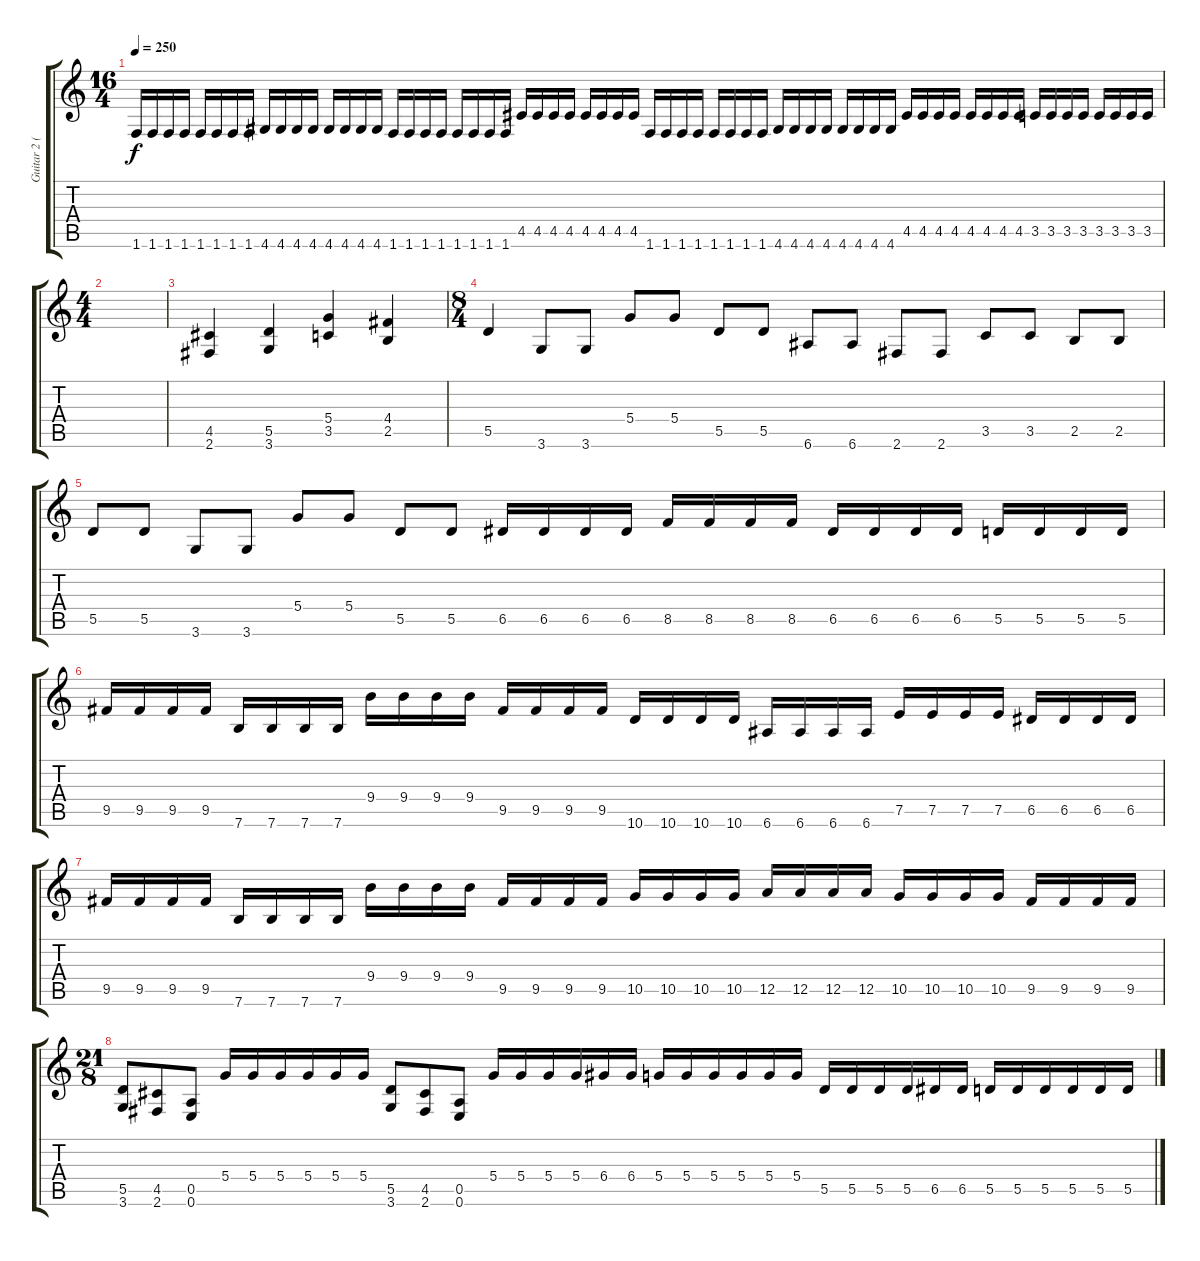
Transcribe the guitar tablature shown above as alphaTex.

\track ("Guitar 2 (Matt Sotelo)" "Guitar 2 (") {instrument distortionguitar}
\staff {score tabs}
\tuning (E4 B3 G3 D3 A2 E2) {hide}
\ts (16 4)
\tempo 250
\clef g2
\ks c
1.6.16{dy f} 1.6.16 1.6.16 1.6.16 1.6.16 1.6.16 1.6.16 1.6.16 4.6.16 4.6.16 4.6.16 4.6.16 4.6.16 4.6.16 4.6.16 4.6.16 1.6.16 1.6.16 1.6.16 1.6.16 1.6.16 1.6.16 1.6.16 1.6.16 4.5.16 4.5.16 4.5.16 4.5.16 4.5.16 4.5.16 4.5.16 4.5.16 1.6.16 1.6.16 1.6.16 1.6.16 1.6.16 1.6.16 1.6.16 1.6.16 4.6.16 4.6.16 4.6.16 4.6.16 4.6.16 4.6.16 4.6.16 4.6.16 4.5.16 4.5.16 4.5.16 4.5.16 4.5.16 4.5.16 4.5.16 4.5.16 3.5.16 3.5.16 3.5.16 3.5.16 3.5.16 3.5.16 3.5.16 3.5.16 |
\ts (4 4)
|
(4.5 2.6).4 (5.5 3.6).4 (5.4 3.5).4 (4.4 2.5).4 |
\ts (8 4)
5.5.4 3.6.8 3.6.8 5.4.8 5.4.8 5.5.8 5.5.8 6.6.8 6.6.8 2.6.8 2.6.8 3.5.8 3.5.8 2.5.8 2.5.8 |
5.5.8 5.5.8 3.6.8 3.6.8 5.4.8 5.4.8 5.5.8 5.5.8 6.5.16 6.5.16 6.5.16 6.5.16 8.5.16 8.5.16 8.5.16 8.5.16 6.5.16 6.5.16 6.5.16 6.5.16 5.5.16 5.5.16 5.5.16 5.5.16 |
9.5.16 9.5.16 9.5.16 9.5.16 7.6.16 7.6.16 7.6.16 7.6.16 9.4.16 9.4.16 9.4.16 9.4.16 9.5.16 9.5.16 9.5.16 9.5.16 10.6.16 10.6.16 10.6.16 10.6.16 6.6.16 6.6.16 6.6.16 6.6.16 7.5.16 7.5.16 7.5.16 7.5.16 6.5.16 6.5.16 6.5.16 6.5.16 |
9.5.16 9.5.16 9.5.16 9.5.16 7.6.16 7.6.16 7.6.16 7.6.16 9.4.16 9.4.16 9.4.16 9.4.16 9.5.16 9.5.16 9.5.16 9.5.16 10.5.16 10.5.16 10.5.16 10.5.16 12.5.16 12.5.16 12.5.16 12.5.16 10.5.16 10.5.16 10.5.16 10.5.16 9.5.16 9.5.16 9.5.16 9.5.16 |
\ts (21 8)
(5.5 3.6).8 (4.5 2.6).8 (0.5 0.6).8 5.4.16 5.4.16 5.4.16 5.4.16 5.4.16 5.4.16 (5.5 3.6).8 (4.5 2.6).8 (0.5 0.6).8 5.4.16 5.4.16 5.4.16 5.4.16 6.4.16 6.4.16 5.4.16 5.4.16 5.4.16 5.4.16 5.4.16 5.4.16 5.5.16 5.5.16 5.5.16 5.5.16 6.5.16 6.5.16 5.5.16 5.5.16 5.5.16 5.5.16 5.5.16 5.5.16
